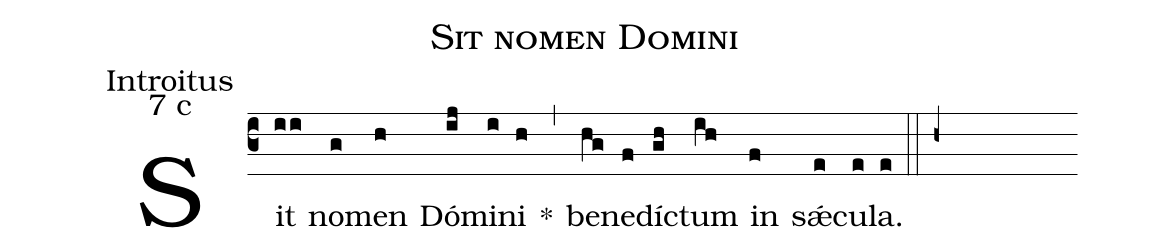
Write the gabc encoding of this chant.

name: Sit nomen Domini;
office-part: Introitus;
mode: 7;
mode-differentia: c;
%%
(c3)

Sit(ii) no(g)men(h) Dó(ij)mi(i)ni(h) *(,) be(hg)ne(f)díc(gh)tum(ih) in(f) sǽ(e)cu(e)la.(e)

(::)

(h+)
